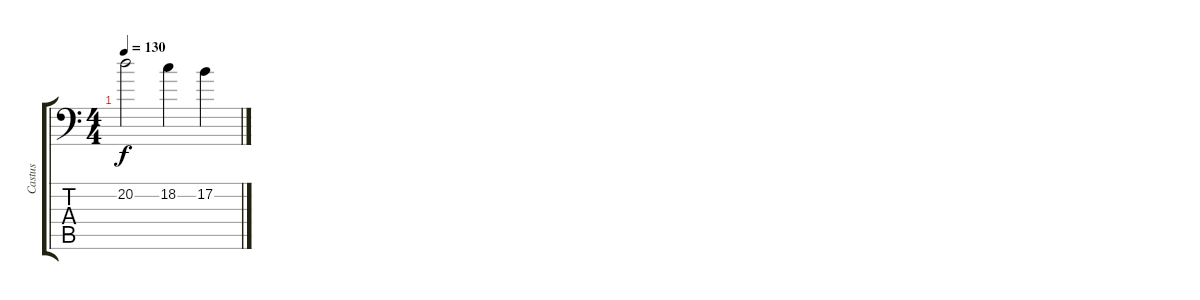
\track ("Castus" "Castus") {instrument bagpipe}
\staff {score tabs}
\tuning (B3 Gb3 D3 A2 E2 A1) {hide}
\ts (4 4)
\tempo 130
\clef f4
\ks c
20.2{t}.2{dy f} 18.2.4 17.2.4
